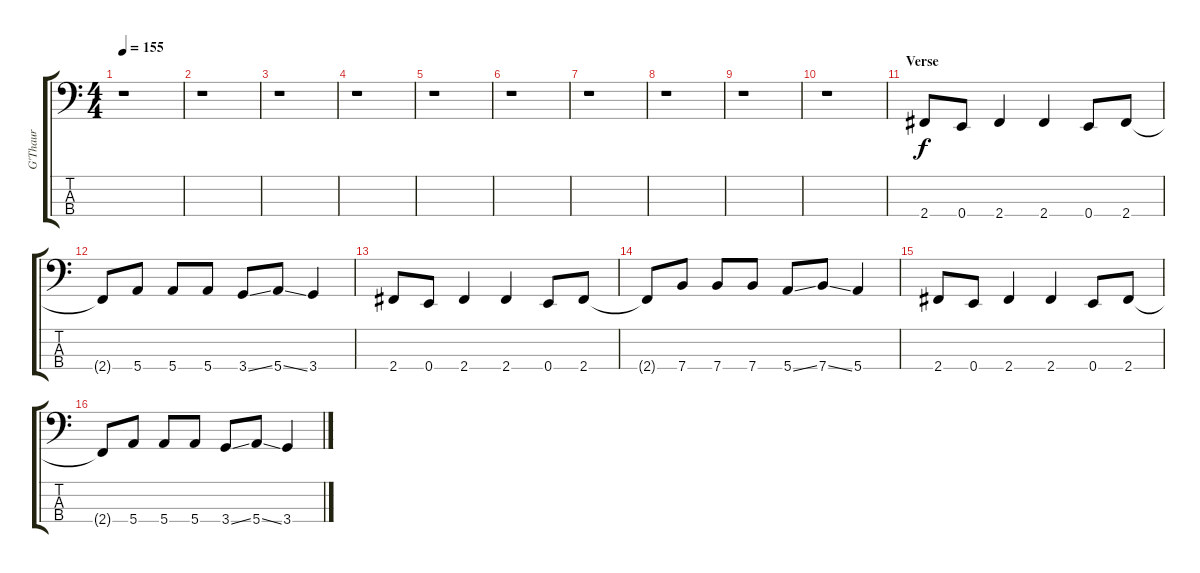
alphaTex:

\track ("G'Thaur" "G'Thaur") {instrument electricbasspick}
\staff {score tabs}
\tuning (G2 D2 A1 E1) {hide}
\ts (4 4)
\tempo 155
\clef f4
\ks c
r.1{dy f} |
r.1 |
r.1 |
r.1 |
r.1 |
r.1 |
r.1 |
r.1 |
r.1 |
r.1 |
\section ("" "Verse")
2.4.8 0.4.8 2.4.4 2.4.4 0.4.8 2.4.8 |
2.4{t}.8 5.4.8 5.4.8 5.4.8 3.4{ss}.8 5.4{ss}.8 3.4.4 |
2.4.8 0.4.8 2.4.4 2.4.4 0.4.8 2.4.8 |
2.4{t}.8 7.4.8 7.4.8 7.4.8 5.4{ss}.8 7.4{ss}.8 5.4.4 |
2.4.8 0.4.8 2.4.4 2.4.4 0.4.8 2.4.8 |
2.4{t}.8 5.4.8 5.4.8 5.4.8 3.4{ss}.8 5.4{ss}.8 3.4.4
